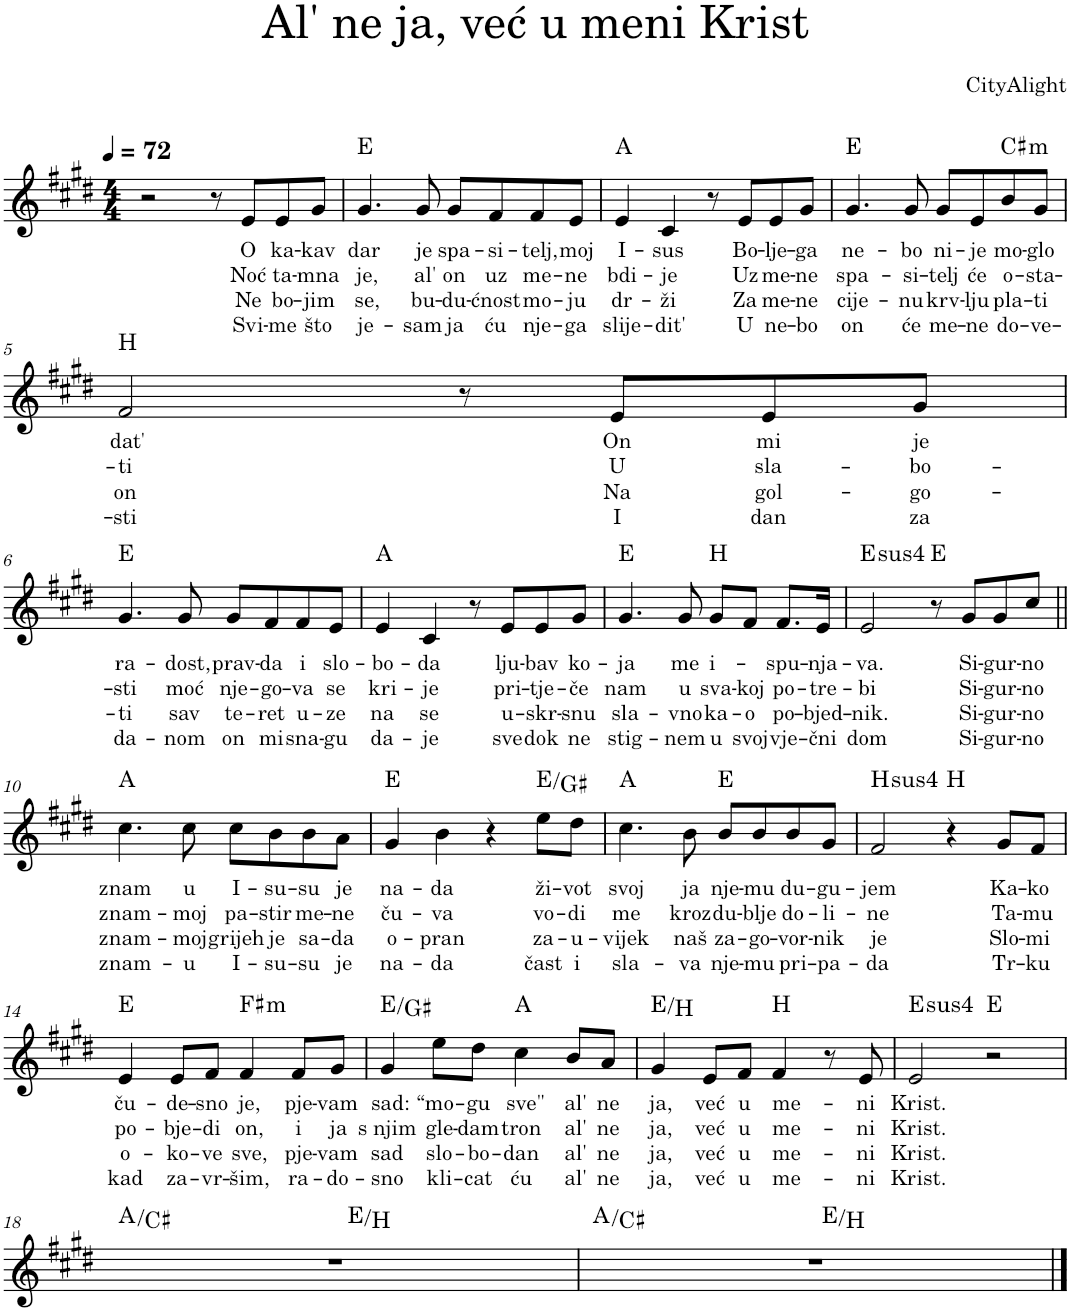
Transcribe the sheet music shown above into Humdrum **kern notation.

**kern	**text	**text	**text	**text	**harte
*part1	*part1	*part1	*part1	*part1	*part1
*staff1	*staff1	*staff1	*staff1	*staff1	*
*I"Piano, Organ	*	*	*	*	*
*I'Pno.	*	*	*	*	*
*clefG2	*	*	*	*	*
*k[f#c#g#d#]	*	*	*	*	*
*M4/4	*	*	*	*	*
*MM72	*	*	*	*	*
=1	=1	=1	=1	=1	=1
2r	.	.	.	.	.
8r	.	.	.	.	.
!	!LO:LY:b	!LO:LY:b	!LO:LY:b	!LO:LY:b	!
8e/L	O	Noć	Ne	Svi-	.
!	!LO:LY:b	!LO:LY:b	!LO:LY:b	!LO:LY:b	!
8e/	ka-	ta-	bo-	-me	.
!	!LO:LY:b	!LO:LY:b	!LO:LY:b	!LO:LY:b	!
8g#/J	-kav	-mna	-jim	što	.
=2	=2	=2	=2	=2	=2
!	!LO:LY:b	!LO:LY:b	!LO:LY:b	!LO:LY:b	!
4.g#/	dar	je,	se,	je-	E:maj
!	!LO:LY:b	!LO:LY:b	!LO:LY:b	!LO:LY:b	!
8g#/	je	al'	bu-	-sam	.
!	!LO:LY:b	!LO:LY:b	!LO:LY:b	!LO:LY:b	!
8g#/L	spa-	on	-du-	ja	.
!	!LO:LY:b	!LO:LY:b	!LO:LY:b	!LO:LY:b	!
8f#/	-si-	uz	-ćnost	ću	.
!	!LO:LY:b	!LO:LY:b	!LO:LY:b	!LO:LY:b	!
8f#/	-telj,	me-	mo-	nje-	.
!	!LO:LY:b	!LO:LY:b	!LO:LY:b	!LO:LY:b	!
8e/J	moj	-ne	-ju	-ga	.
=3	=3	=3	=3	=3	=3
!	!LO:LY:b	!LO:LY:b	!LO:LY:b	!LO:LY:b	!
4e/	I-	bdi-	dr-	slije-	A:maj
!	!LO:LY:b	!LO:LY:b	!LO:LY:b	!LO:LY:b	!
4c#/	-sus	-je	-ži	-dit'	.
8r	.	.	.	.	.
!	!LO:LY:b	!LO:LY:b	!LO:LY:b	!LO:LY:b	!
8e/L	Bo-	Uz	Za	U	.
!	!LO:LY:b	!LO:LY:b	!LO:LY:b	!LO:LY:b	!
8e/	-lje-	me-	me-	ne-	.
!	!LO:LY:b	!LO:LY:b	!LO:LY:b	!LO:LY:b	!
8g#/J	-ga	-ne	-ne	-bo	.
=4	=4	=4	=4	=4	=4
!	!LO:LY:b	!LO:LY:b	!LO:LY:b	!LO:LY:b	!
4.g#/	ne-	spa-	cije-	on	E:maj
!	!LO:LY:b	!LO:LY:b	!LO:LY:b	!LO:LY:b	!
8g#/	-bo	-si-	-nu	će	.
!	!LO:LY:b	!LO:LY:b	!LO:LY:b	!LO:LY:b	!
8g#/L	ni-	-telj	krv-	me-	.
!	!LO:LY:b	!LO:LY:b	!LO:LY:b	!LO:LY:b	!
8e/	-je	će	-lju	-ne	.
!	!LO:LY:b	!LO:LY:b	!LO:LY:b	!LO:LY:b	!LO:H:kt=m
8b/	mo-	o-	pla-	do-	C#:min
!	!LO:LY:b	!LO:LY:b	!LO:LY:b	!LO:LY:b	!
8g#/J	-glo	-sta-	-ti	-ve-	.
!!LO:LB:g=z
=5	=5	=5	=5	=5	=5
!	!LO:LY:b	!LO:LY:b	!LO:LY:b	!LO:LY:b	!
2f#/	dat'	-ti	on	-sti	B:maj
8r	.	.	.	.	.
!	!LO:LY:b	!LO:LY:b	!LO:LY:b	!LO:LY:b	!
8e/L	On	U	Na	I	.
!	!LO:LY:b	!LO:LY:b	!LO:LY:b	!LO:LY:b	!
8e/	mi	sla-	gol-	dan	.
!	!LO:LY:b	!LO:LY:b	!LO:LY:b	!LO:LY:b	!
8g#/J	je	-bo-	-go-	za	.
!!LO:LB:g=z
=6	=6	=6	=6	=6	=6
!	!LO:LY:b	!LO:LY:b	!LO:LY:b	!LO:LY:b	!
4.g#/	ra-	-sti	-ti	da-	E:maj
!	!LO:LY:b	!LO:LY:b	!LO:LY:b	!LO:LY:b	!
8g#/	-dost,	moć	sav	-nom	.
!	!LO:LY:b	!LO:LY:b	!LO:LY:b	!LO:LY:b	!
8g#/L	prav-	nje-	te-	on	.
!	!LO:LY:b	!LO:LY:b	!LO:LY:b	!LO:LY:b	!
8f#/	-da	-go-	-ret	mi	.
!	!LO:LY:b	!LO:LY:b	!LO:LY:b	!LO:LY:b	!
8f#/	i	-va	u-	sna-	.
!	!LO:LY:b	!LO:LY:b	!LO:LY:b	!LO:LY:b	!
8e/J	slo-	se	-ze	-gu	.
=7	=7	=7	=7	=7	=7
!	!LO:LY:b	!LO:LY:b	!LO:LY:b	!LO:LY:b	!
4e/	-bo-	kri-	na	da-	A:maj
!	!LO:LY:b	!LO:LY:b	!LO:LY:b	!LO:LY:b	!
4c#/	-da	-je	se	-je	.
8r	.	.	.	.	.
!	!LO:LY:b	!LO:LY:b	!LO:LY:b	!LO:LY:b	!
8e/L	lju-	pri-	u-	sve	.
!	!LO:LY:b	!LO:LY:b	!LO:LY:b	!LO:LY:b	!
8e/	-bav	-tje-	-skr-	dok	.
!	!LO:LY:b	!LO:LY:b	!LO:LY:b	!LO:LY:b	!
8g#/J	ko-	-če	-snu	ne	.
=8	=8	=8	=8	=8	=8
!	!LO:LY:b	!LO:LY:b	!LO:LY:b	!LO:LY:b	!
4.g#/	-ja	nam	sla-	stig-	E:maj
!	!LO:LY:b	!LO:LY:b	!LO:LY:b	!LO:LY:b	!
8g#/	me	u	-vno	-nem	.
!	!LO:LY:b	!LO:LY:b	!LO:LY:b	!LO:LY:b	!
8g#/L	-i-	sva-	ka-	u	B:maj
!	!	!LO:LY:b	!LO:LY:b	!LO:LY:b	!
8f#/J	.	-koj	-o	svoj	.
!	!LO:LY:b	!LO:LY:b	!LO:LY:b	!LO:LY:b	!
8.f#/L	-spu-	po-	po-	vje-	.
!	!LO:LY:b	!LO:LY:b	!LO:LY:b	!LO:LY:b	!
16e/Jk	-nja-	-tre-	-bjed-	-čni	.
=9	=9	=9	=9	=9	=9
!	!LO:LY:b	!LO:LY:b	!LO:LY:b	!LO:LY:b	!LO:H:kt=4
2e/	-va.	-bi	-nik.	dom	E:sus4
8r	.	.	.	.	E:maj
!	!LO:LY:b	!LO:LY:b	!LO:LY:b	!LO:LY:b	!
8g#/L	Si-	Si-	Si-	Si-	.
!	!LO:LY:b	!LO:LY:b	!LO:LY:b	!LO:LY:b	!
8g#/	-gur-	-gur-	-gur-	-gur-	.
!	!LO:LY:b	!LO:LY:b	!LO:LY:b	!LO:LY:b	!
8cc#/J	-no	-no	-no	-no	.
!!LO:LB:g=z
=10||	=10||	=10||	=10||	=10||	=10||
!	!LO:LY:b	!LO:LY:b	!LO:LY:b	!LO:LY:b	!
4.cc#\	znam	znam-	znam-	znam-	A:maj
!	!LO:LY:b	!LO:LY:b	!LO:LY:b	!LO:LY:b	!
8cc#\	u	-moj	-moj	-u	.
!	!LO:LY:b	!LO:LY:b	!LO:LY:b	!LO:LY:b	!
8cc#\L	I-	pa-	grijeh	I-	.
!	!LO:LY:b	!LO:LY:b	!LO:LY:b	!LO:LY:b	!
8b\	-su-	-stir	je	-su-	.
!	!LO:LY:b	!LO:LY:b	!LO:LY:b	!LO:LY:b	!
8b\	-su	me-	sa-	-su	.
!	!LO:LY:b	!LO:LY:b	!LO:LY:b	!LO:LY:b	!
8a\J	je	-ne	-da	je	.
=11	=11	=11	=11	=11	=11
!	!LO:LY:b	!LO:LY:b	!LO:LY:b	!LO:LY:b	!
4g#/	na-	ču-	o-	na-	E:maj
!	!LO:LY:b	!LO:LY:b	!LO:LY:b	!LO:LY:b	!
4b\	-da	-va	-pran	-da	.
4r	.	.	.	.	.
!	!LO:LY:b	!LO:LY:b	!LO:LY:b	!LO:LY:b	!
8ee\L	ži-	vo-	za-	čast	E:maj/3
!	!LO:LY:b	!LO:LY:b	!LO:LY:b	!LO:LY:b	!
8dd#\J	-vot	-di	-u-	i	.
=12	=12	=12	=12	=12	=12
!	!LO:LY:b	!LO:LY:b	!LO:LY:b	!LO:LY:b	!
4.cc#\	svoj	me	-vijek	sla-	A:maj
!	!LO:LY:b	!LO:LY:b	!LO:LY:b	!LO:LY:b	!
8b\	ja	kroz	naš	-va	.
!	!LO:LY:b	!LO:LY:b	!LO:LY:b	!LO:LY:b	!
8b/L	nje-	du-	za-	nje-	E:maj
!	!LO:LY:b	!LO:LY:b	!LO:LY:b	!LO:LY:b	!
8b/	-mu	-blje	-go-	-mu	.
!	!LO:LY:b	!LO:LY:b	!LO:LY:b	!LO:LY:b	!
8b/	du-	do-	-vor-	pri-	.
!	!LO:LY:b	!LO:LY:b	!LO:LY:b	!LO:LY:b	!
8g#/J	-gu-	-li-	-nik	-pa-	.
=13	=13	=13	=13	=13	=13
!	!LO:LY:b	!LO:LY:b	!LO:LY:b	!LO:LY:b	!LO:H:kt=4
2f#/	-jem	-ne	je	-da	B:sus4
4r	.	.	.	.	B:maj
!	!LO:LY:b	!LO:LY:b	!LO:LY:b	!LO:LY:b	!
8g#/L	Ka-	Ta-	Slo-	Tr-	.
!	!LO:LY:b	!LO:LY:b	!LO:LY:b	!LO:LY:b	!
8f#/J	-ko	-mu	-mi	-ku	.
!!LO:LB:g=z
=14	=14	=14	=14	=14	=14
!	!LO:LY:b	!LO:LY:b	!LO:LY:b	!LO:LY:b	!
4e/	ču-	po-	o-	kad	E:maj
!	!LO:LY:b	!LO:LY:b	!LO:LY:b	!LO:LY:b	!
8e/L	-de-	-bje-	-ko-	za-	.
!	!LO:LY:b	!LO:LY:b	!LO:LY:b	!LO:LY:b	!
8f#/J	-sno	-di	-ve	-vr-	.
!	!LO:LY:b	!LO:LY:b	!LO:LY:b	!LO:LY:b	!LO:H:kt=m
4f#/	je,	on,	sve,	-šim,	F#:min
!	!LO:LY:b	!LO:LY:b	!LO:LY:b	!LO:LY:b	!
8f#/L	pje-	i	pje-	ra-	.
!	!LO:LY:b	!LO:LY:b	!LO:LY:b	!LO:LY:b	!
8g#/J	-vam	ja	-vam	-do-	.
=15	=15	=15	=15	=15	=15
!	!LO:LY:b	!LO:LY:b	!LO:LY:b	!LO:LY:b	!
4g#/	sad:	s njim	sad	-sno	E:maj/3
!	!LO:LY:b	!LO:LY:b	!LO:LY:b	!LO:LY:b	!
8ee\L	“mo-	gle-	slo-	kli-	.
!	!LO:LY:b	!LO:LY:b	!LO:LY:b	!LO:LY:b	!
8dd#\J	-gu	-dam	-bo-	-cat	.
!	!LO:LY:b	!LO:LY:b	!LO:LY:b	!LO:LY:b	!
4cc#\	sve"	tron	-dan	ću	A:maj
!	!LO:LY:b	!LO:LY:b	!LO:LY:b	!LO:LY:b	!
8b/L	al'	al'	al'	al'	.
!	!LO:LY:b	!LO:LY:b	!LO:LY:b	!LO:LY:b	!
8a/J	ne	ne	ne	ne	.
=16	=16	=16	=16	=16	=16
!	!LO:LY:b	!LO:LY:b	!LO:LY:b	!LO:LY:b	!
4g#/	ja,	ja,	ja,	ja,	E:maj/5
!	!LO:LY:b	!LO:LY:b	!LO:LY:b	!LO:LY:b	!
8e/L	već	već	već	već	.
!	!LO:LY:b	!LO:LY:b	!LO:LY:b	!LO:LY:b	!
8f#/J	u	u	u	u	.
!	!LO:LY:b	!LO:LY:b	!LO:LY:b	!LO:LY:b	!
4f#/	me-	me-	me-	me-	B:maj
8r	.	.	.	.	.
!	!LO:LY:b	!LO:LY:b	!LO:LY:b	!LO:LY:b	!
8e/	-ni	-ni	-ni	-ni	.
=17	=17	=17	=17	=17	=17
!	!LO:LY:b	!LO:LY:b	!LO:LY:b	!LO:LY:b	!LO:H:kt=4
2e/	Krist.	Krist.	Krist.	Krist.	E:sus4
2r	.	.	.	.	E:maj
!!LO:LB:g=z
=18	=18	=18	=18	=18	=18
*^	*	*	*	*	*
1r	2ryy	.	.	.	.	A:maj/3
.	2ryy	.	.	.	.	E:maj/5
=19	=19	=19	=19	=19	=19	=19
1r	2ryy	.	.	.	.	A:maj/3
.	2ryy	.	.	.	.	E:maj/5
*v	*v	*	*	*	*	*
==	==	==	==	==	==
*-	*-	*-	*-	*-	*-
